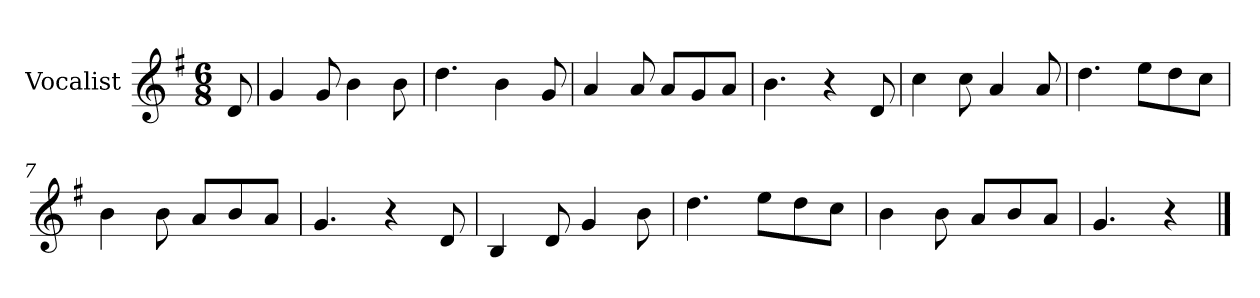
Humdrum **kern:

**kern
*part1
*staff1
*I"Vocalist
*k[f#]
*G:
*M6/8
=
8d
=1
4g
8g
4b
8b
=2
4.dd
4b
8g
=3
4a
8a
8aL
8g
8aJ
=4
4.b
4r
8d
=5
4cc
8cc
4a
8a
=6
4.dd
8eeL
8dd
8ccJ
=7
4b
8b
8aL
8b
8aJ
=8
4.g
4r
8d
=9
4B
8d
4g
8b
=10
4.dd
8eeL
8dd
8ccJ
=11
4b
8b
8aL
8b
8aJ
=12
4.g
4r
==
*-
